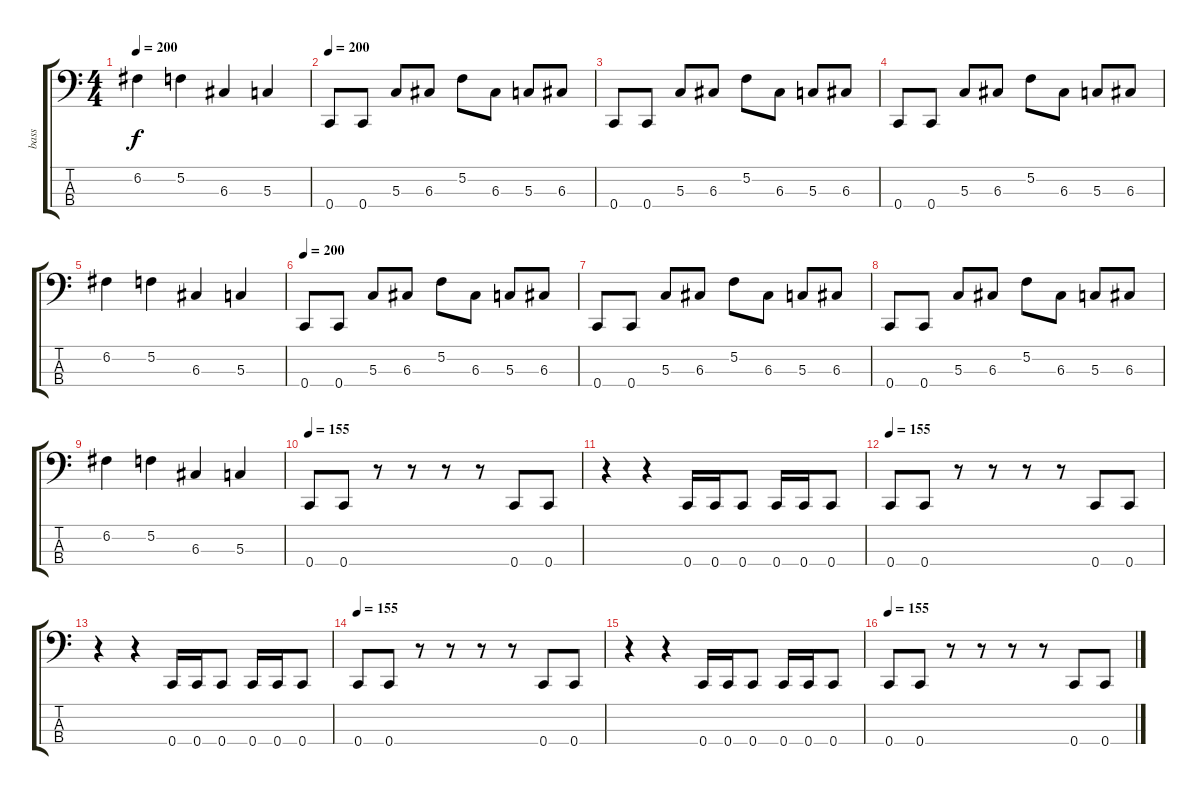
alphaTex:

\track ("bass" "bass") {instrument electricbasspick}
\staff {score tabs}
\tuning (F2 C2 G1 C1) {hide}
\ts (4 4)
\tempo 200
\clef f4
\ks c
6.2.4{dy f} 5.2.4 6.3.4 5.3.4 |
\tempo 200
0.4.8 0.4.8 5.3.8 6.3.8 5.2.8 6.3.8 5.3.8 6.3.8 |
0.4.8 0.4.8 5.3.8 6.3.8 5.2.8 6.3.8 5.3.8 6.3.8 |
0.4.8 0.4.8 5.3.8 6.3.8 5.2.8 6.3.8 5.3.8 6.3.8 |
6.2.4 5.2.4 6.3.4 5.3.4 |
\tempo 200
0.4.8 0.4.8 5.3.8 6.3.8 5.2.8 6.3.8 5.3.8 6.3.8 |
0.4.8 0.4.8 5.3.8 6.3.8 5.2.8 6.3.8 5.3.8 6.3.8 |
0.4.8 0.4.8 5.3.8 6.3.8 5.2.8 6.3.8 5.3.8 6.3.8 |
6.2.4 5.2.4 6.3.4 5.3.4 |
\tempo 155
0.4.8 0.4.8 r.8 r.8 r.8 r.8 0.4.8 0.4.8 |
r.4 r.4 0.4.16 0.4.16 0.4.8 0.4.16 0.4.16 0.4.8 |
\tempo 155
0.4.8 0.4.8 r.8 r.8 r.8 r.8 0.4.8 0.4.8 |
r.4 r.4 0.4.16 0.4.16 0.4.8 0.4.16 0.4.16 0.4.8 |
\tempo 155
0.4.8 0.4.8 r.8 r.8 r.8 r.8 0.4.8 0.4.8 |
r.4 r.4 0.4.16 0.4.16 0.4.8 0.4.16 0.4.16 0.4.8 |
\tempo 155
0.4.8 0.4.8 r.8 r.8 r.8 r.8 0.4.8 0.4.8
